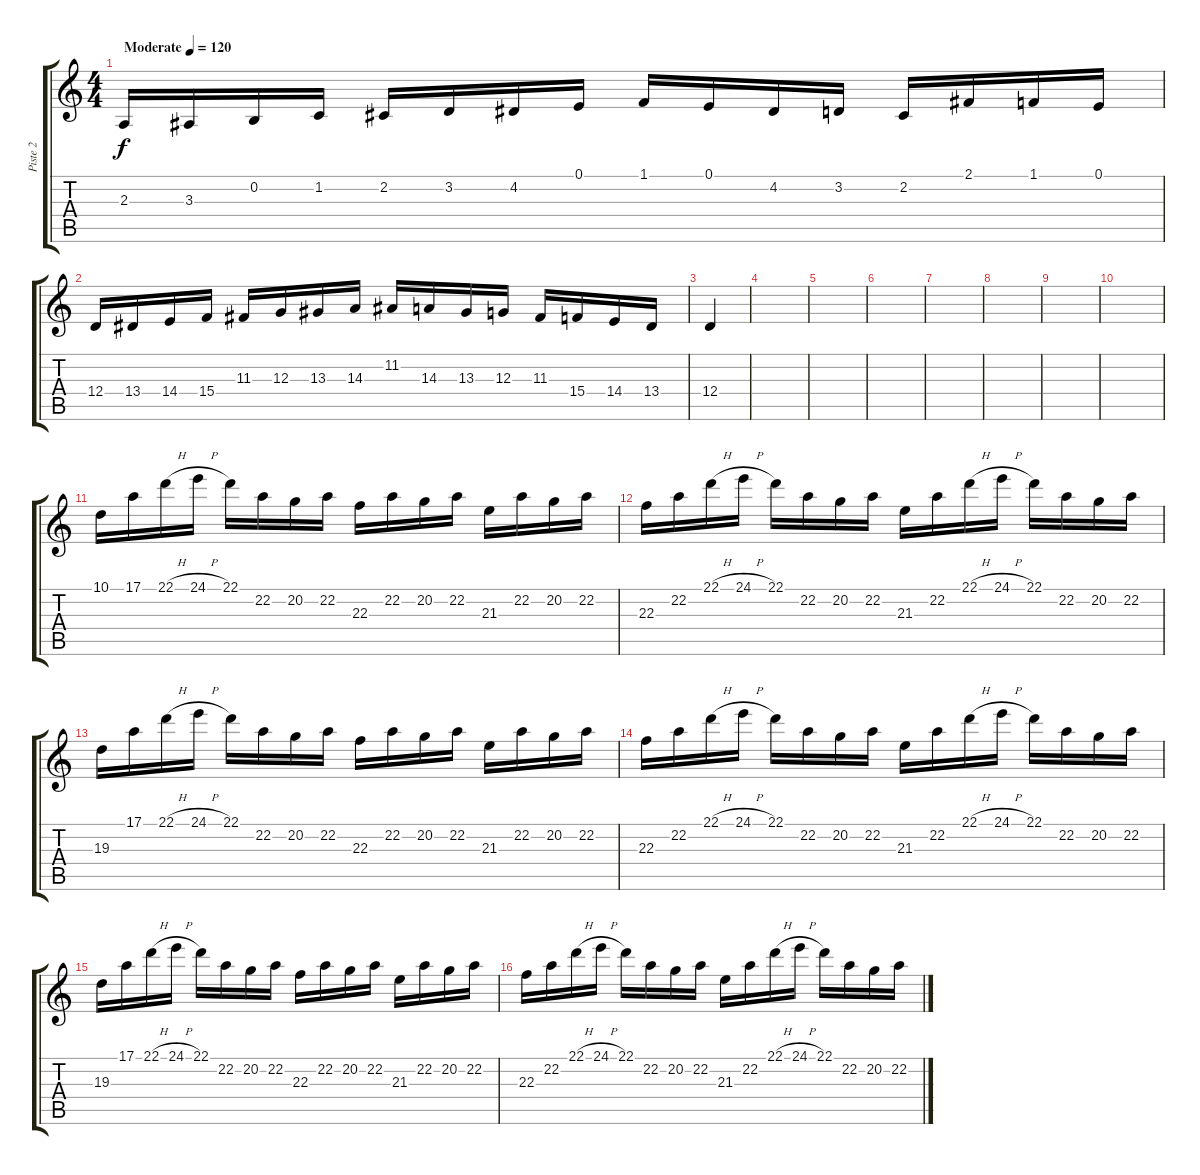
\track ("Piste 2" "Piste 2") {instrument harpsichord}
\staff {score tabs}
\tuning (E4 B3 G3 D3 A2 E2) {hide}
\ts (4 4)
\tempo (120 "Moderate")
\tempo 158
\tempo (120 "Moderate")
\clef g2
\ks c
2.3.16{dy f instrument harpsichord} 3.3.16 0.2.16 1.2.16 2.2.16 3.2.16 4.2.16 0.1.16 1.1.16 0.1.16 4.2.16 3.2.16 2.2.16 2.1.16 1.1.16 0.1.16 |
12.4.16 13.4.16 14.4.16 15.4.16 11.3.16 12.3.16 13.3.16 14.3.16 11.2.16 14.3.16 13.3.16 12.3.16 11.3.16 15.4.16 14.4.16 13.4.16 |
12.4.4 |
|
|
|
|
|
|
|
10.1.16 17.1.16 22.1{h}.16 24.1{h}.16 22.1.16 22.2.16 20.2.16 22.2.16 22.3.16 22.2.16 20.2.16 22.2.16 21.3.16 22.2.16 20.2.16 22.2.16 |
22.3.16 22.2.16 22.1{h}.16 24.1{h}.16 22.1.16 22.2.16 20.2.16 22.2.16 21.3.16 22.2.16 22.1{h}.16 24.1{h}.16 22.1.16 22.2.16 20.2.16 22.2.16 |
19.3.16 17.1.16 22.1{h}.16 24.1{h}.16 22.1.16 22.2.16 20.2.16 22.2.16 22.3.16 22.2.16 20.2.16 22.2.16 21.3.16 22.2.16 20.2.16 22.2.16 |
22.3.16 22.2.16 22.1{h}.16 24.1{h}.16 22.1.16 22.2.16 20.2.16 22.2.16 21.3.16 22.2.16 22.1{h}.16 24.1{h}.16 22.1.16 22.2.16 20.2.16 22.2.16 |
19.3.16 17.1.16 22.1{h}.16 24.1{h}.16 22.1.16 22.2.16 20.2.16 22.2.16 22.3.16 22.2.16 20.2.16 22.2.16 21.3.16 22.2.16 20.2.16 22.2.16 |
22.3.16 22.2.16 22.1{h}.16 24.1{h}.16 22.1.16 22.2.16 20.2.16 22.2.16 21.3.16 22.2.16 22.1{h}.16 24.1{h}.16 22.1.16 22.2.16 20.2.16 22.2.16
